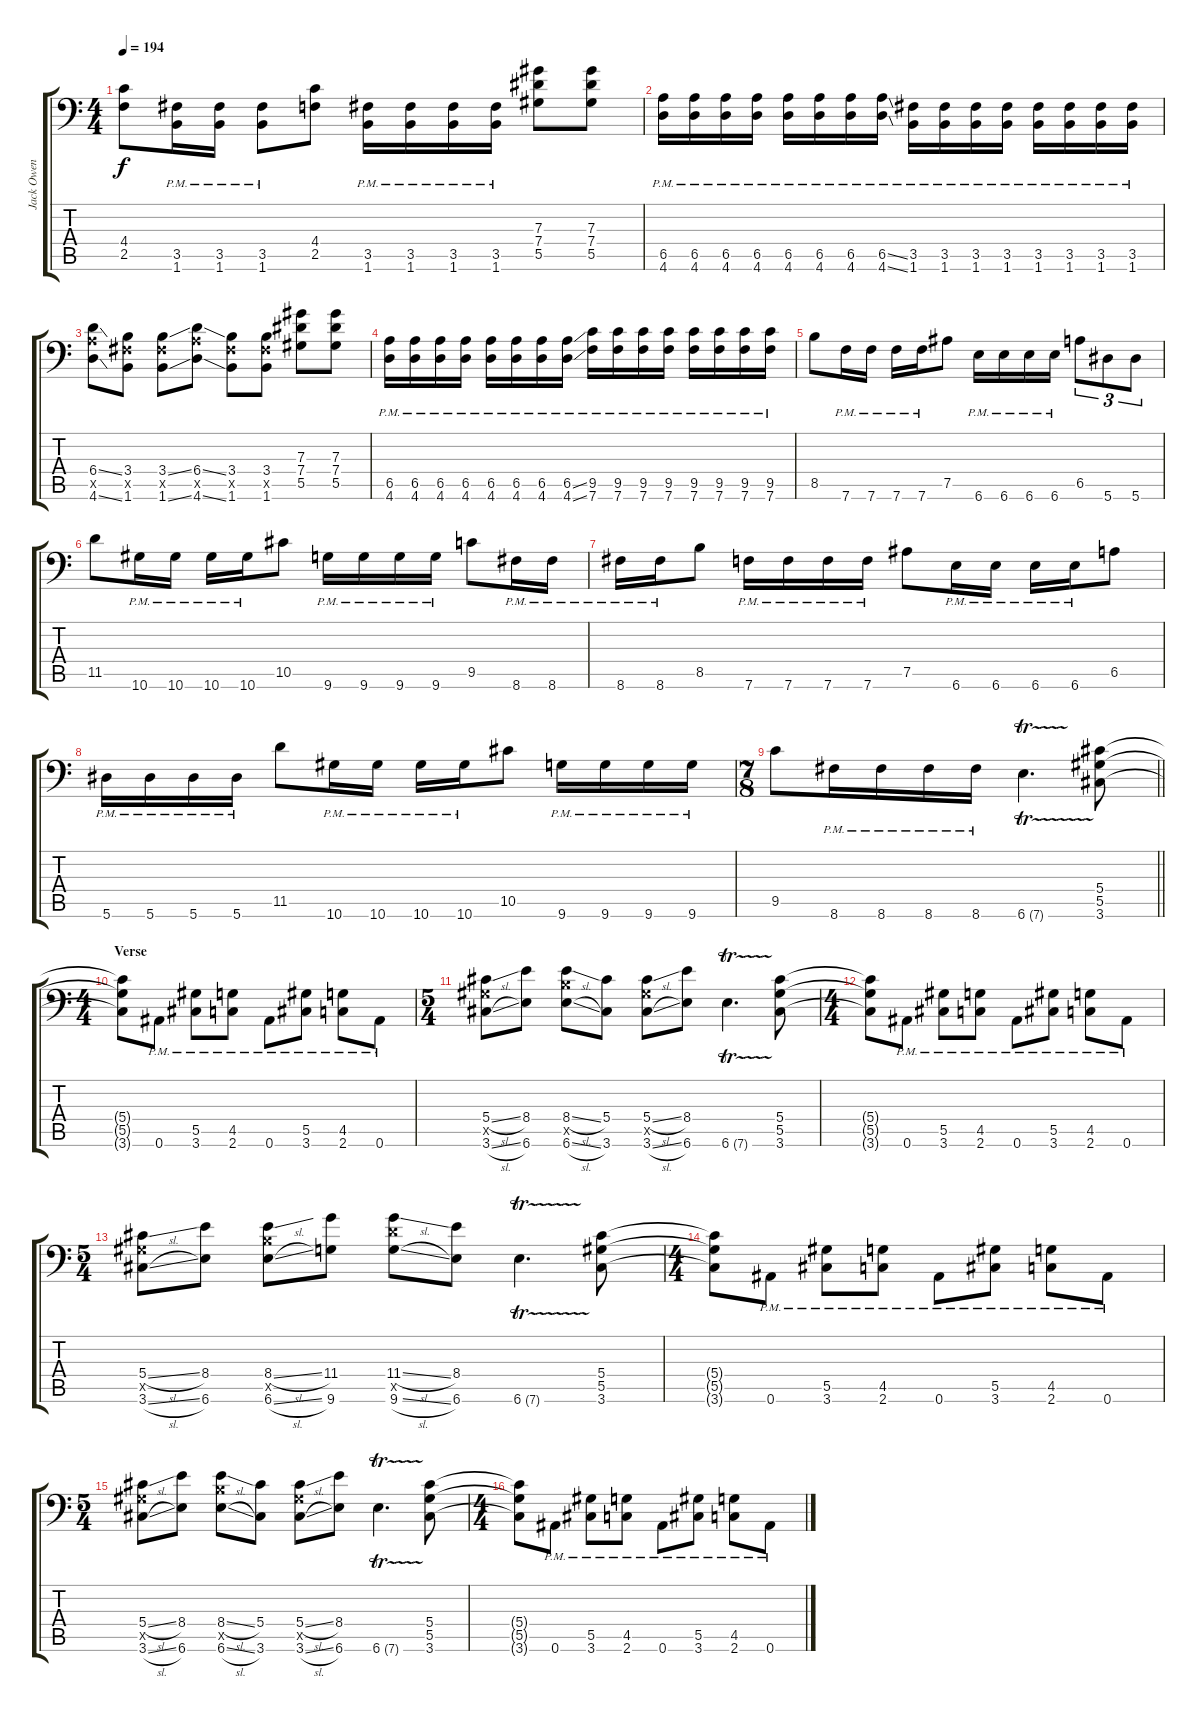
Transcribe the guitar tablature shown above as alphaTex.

\track ("Jack Owen" "Jack Owen") {instrument distortionguitar}
\staff {score tabs}
\tuning (Bb3 F3 Db3 Ab2 Eb2 Bb1) {hide}
\ts (4 4)
\tempo 194
\clef f4
\ks c
(4.4 2.5).8{dy f} (3.5{pm} 1.6{pm}).16 (3.5{pm} 1.6{pm}).16 (3.5{pm} 1.6{pm}).8 (4.4 2.5).8 (3.5{pm} 1.6{pm}).16 (3.5{pm} 1.6{pm}).16 (3.5{pm} 1.6{pm}).16 (3.5{pm} 1.6{pm}).16 (7.3 7.4 5.5).8 (7.3 7.4 5.5).8 |
(6.5{pm} 4.6{pm}).16 (6.5{pm} 4.6{pm}).16 (6.5{pm} 4.6{pm}).16 (6.5{pm} 4.6{pm}).16 (6.5{pm} 4.6{pm}).16 (6.5{pm} 4.6{pm}).16 (6.5{pm} 4.6{pm}).16 (6.5{ss pm} 4.6{ss pm}).16 (3.5{pm} 1.6{pm}).16 (3.5{pm} 1.6{pm}).16 (3.5{pm} 1.6{pm}).16 (3.5{pm} 1.6{pm}).16 (3.5{pm} 1.6{pm}).16 (3.5{pm} 1.6{pm}).16 (3.5{pm} 1.6{pm}).16 (3.5{pm} 1.6{pm}).16 |
(6.4{ss} 6.5{x} 4.6{ss}).8 (3.4 3.5{x} 1.6).8 (3.4{ss} 3.5{x} 1.6{ss}).8 (6.4{ss} 6.5{x} 4.6{ss}).8 (3.4 3.5{x} 1.6).8 (3.4 3.5{x} 1.6).8 (7.3 7.4 5.5).8 (7.3 7.4 5.5).8 |
(6.5{pm} 4.6{pm}).16 (6.5{pm} 4.6{pm}).16 (6.5{pm} 4.6{pm}).16 (6.5{pm} 4.6{pm}).16 (6.5{pm} 4.6{pm}).16 (6.5{pm} 4.6{pm}).16 (6.5{pm} 4.6{pm}).16 (6.5{ss pm} 4.6{ss pm}).16 (9.5{pm} 7.6{pm}).16 (9.5{pm} 7.6{pm}).16 (9.5{pm} 7.6{pm}).16 (9.5{pm} 7.6{pm}).16 (9.5{pm} 7.6{pm}).16 (9.5{pm} 7.6{pm}).16 (9.5{pm} 7.6{pm}).16 (9.5{pm} 7.6{pm}).16 |
8.5.8 7.6{pm}.16 7.6{pm}.16 7.6{pm}.16 7.6{pm}.16 7.5.8 6.6{pm}.16 6.6{pm}.16 6.6{pm}.16 6.6{pm}.16 6.5.8{tu (3 2)} 5.6.8{tu (3 2)} 5.6.8{tu (3 2)} |
11.5.8 10.6{pm}.16 10.6{pm}.16 10.6{pm}.16 10.6{pm}.16 10.5.8 9.6{pm}.16 9.6{pm}.16 9.6{pm}.16 9.6{pm}.16 9.5.8 8.6{pm}.16 8.6{pm}.16 |
8.6{pm}.16 8.6{pm}.16 8.5.8 7.6{pm}.16 7.6{pm}.16 7.6{pm}.16 7.6{pm}.16 7.5.8 6.6{pm}.16 6.6{pm}.16 6.6{pm}.16 6.6{pm}.16 6.5.8 |
5.6{pm}.16 5.6{pm}.16 5.6{pm}.16 5.6{pm}.16 11.5.8 10.6{pm}.16 10.6{pm}.16 10.6{pm}.16 10.6{pm}.16 10.5.8 9.6{pm}.16 9.6{pm}.16 9.6{pm}.16 9.6{pm}.16 |
\ts (7 8)
\barLineRight lightlight
9.5.8 8.6{pm}.16 8.6{pm}.16 8.6{pm}.16 8.6{pm}.16 6.6{tr (7 16)}.4{d} (5.4 5.5 3.6).8 |
\ts (4 4)
\section ("" "Verse")
(5.4{t} 5.5{t} 3.6{t}).8 0.6{pm}.8 (5.5{pm} 3.6{pm}).8 (4.5{pm} 2.6{pm}).8 0.6{pm}.8 (5.5{pm} 3.6{pm}).8 (4.5{pm} 2.6{pm}).8 0.6{pm}.8 |
\ts (5 4)
(5.4{sl} 5.5{x} 3.6{sl}).8 (8.4 6.6).8 (8.4{sl} 8.5{x} 6.6{sl}).8 (5.4 3.6).8 (5.4{sl} 5.5{x} 3.6{sl}).8 (8.4 6.6).8 6.6{tr (7 16)}.4{d} (5.4 5.5 3.6).8 |
\ts (4 4)
(5.4{t} 5.5{t} 3.6{t}).8 0.6{pm}.8 (5.5{pm} 3.6{pm}).8 (4.5{pm} 2.6{pm}).8 0.6{pm}.8 (5.5{pm} 3.6{pm}).8 (4.5{pm} 2.6{pm}).8 0.6{pm}.8 |
\ts (5 4)
(5.4{sl} 5.5{x} 3.6{sl}).8 (8.4 6.6).8 (8.4{sl} 8.5{x} 6.6{sl}).8 (11.4 9.6).8 (11.4{sl} 11.5{x} 9.6{sl}).8 (8.4 6.6).8 6.6{tr (7 16)}.4{d} (5.4 5.5 3.6).8 |
\ts (4 4)
(5.4{t} 5.5{t} 3.6{t}).8 0.6{pm}.8 (5.5{pm} 3.6{pm}).8 (4.5{pm} 2.6{pm}).8 0.6{pm}.8 (5.5{pm} 3.6{pm}).8 (4.5{pm} 2.6{pm}).8 0.6{pm}.8 |
\ts (5 4)
(5.4{sl} 5.5{x} 3.6{sl}).8 (8.4 6.6).8 (8.4{sl} 8.5{x} 6.6{sl}).8 (5.4 3.6).8 (5.4{sl} 5.5{x} 3.6{sl}).8 (8.4 6.6).8 6.6{tr (7 16)}.4{d} (5.4 5.5 3.6).8 |
\ts (4 4)
(5.4{t} 5.5{t} 3.6{t}).8 0.6{pm}.8 (5.5{pm} 3.6{pm}).8 (4.5{pm} 2.6{pm}).8 0.6{pm}.8 (5.5{pm} 3.6{pm}).8 (4.5{pm} 2.6{pm}).8 0.6{pm}.8
